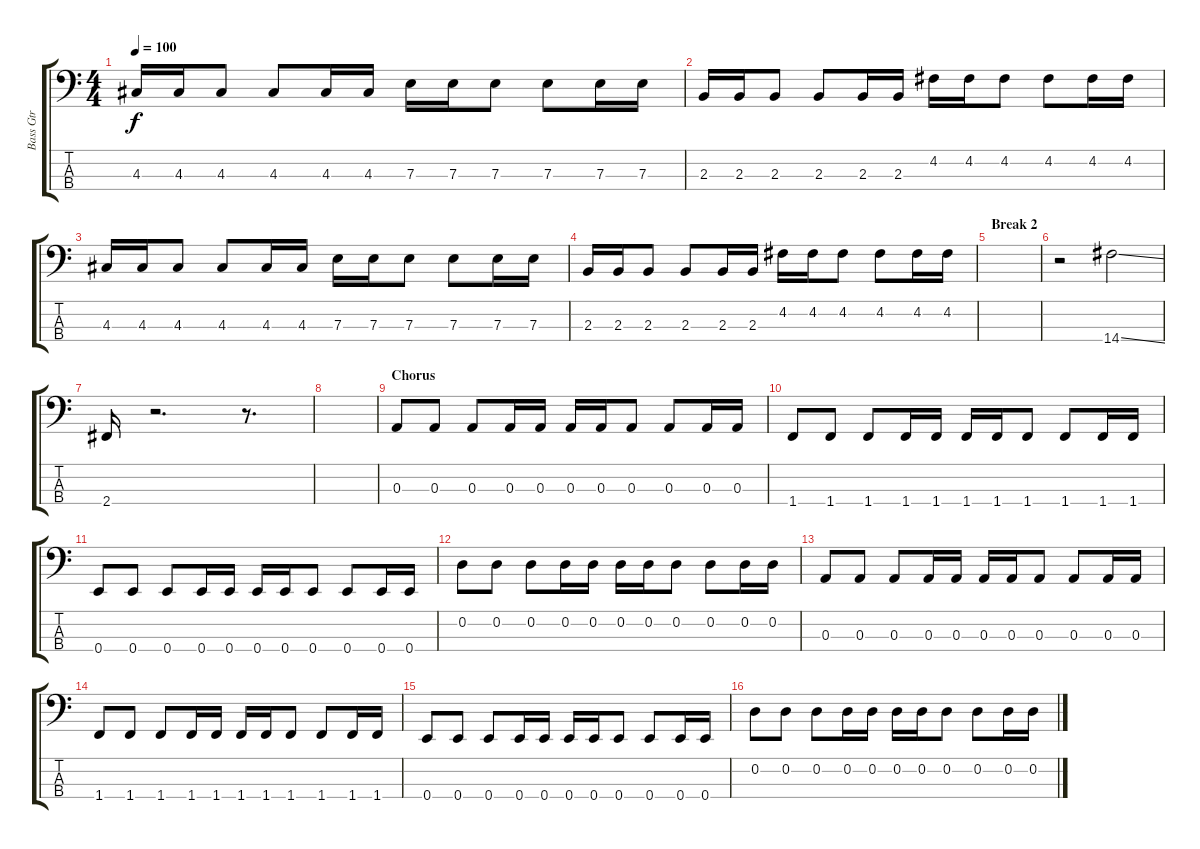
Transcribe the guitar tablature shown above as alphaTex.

\track ("Bass Gtr" "Bass Gtr") {instrument electricbasspick}
\staff {score tabs}
\tuning (G2 D2 A1 E1) {hide}
\ts (4 4)
\tempo 100
\clef f4
\ks c
4.3.16{dy f} 4.3.16 4.3.8 4.3.8 4.3.16 4.3.16 7.3.16 7.3.16 7.3.8 7.3.8 7.3.16 7.3.16 |
2.3.16 2.3.16 2.3.8 2.3.8 2.3.16 2.3.16 4.2.16 4.2.16 4.2.8 4.2.8 4.2.16 4.2.16 |
4.3.16 4.3.16 4.3.8 4.3.8 4.3.16 4.3.16 7.3.16 7.3.16 7.3.8 7.3.8 7.3.16 7.3.16 |
2.3.16 2.3.16 2.3.8 2.3.8 2.3.16 2.3.16 4.2.16 4.2.16 4.2.8 4.2.8 4.2.16 4.2.16 |
\section ("" "Break 2")
|
r.2 14.4{ss}.2 |
2.4.16 r.2{d} r.8{d} |
|
\section ("" "Chorus")
0.3.8 0.3.8 0.3.8 0.3.16 0.3.16 0.3.16 0.3.16 0.3.8 0.3.8 0.3.16 0.3.16 |
1.4.8 1.4.8 1.4.8 1.4.16 1.4.16 1.4.16 1.4.16 1.4.8 1.4.8 1.4.16 1.4.16 |
0.4.8 0.4.8 0.4.8 0.4.16 0.4.16 0.4.16 0.4.16 0.4.8 0.4.8 0.4.16 0.4.16 |
0.2.8 0.2.8 0.2.8 0.2.16 0.2.16 0.2.16 0.2.16 0.2.8 0.2.8 0.2.16 0.2.16 |
0.3.8 0.3.8 0.3.8 0.3.16 0.3.16 0.3.16 0.3.16 0.3.8 0.3.8 0.3.16 0.3.16 |
1.4.8 1.4.8 1.4.8 1.4.16 1.4.16 1.4.16 1.4.16 1.4.8 1.4.8 1.4.16 1.4.16 |
0.4.8 0.4.8 0.4.8 0.4.16 0.4.16 0.4.16 0.4.16 0.4.8 0.4.8 0.4.16 0.4.16 |
0.2.8 0.2.8 0.2.8 0.2.16 0.2.16 0.2.16 0.2.16 0.2.8 0.2.8 0.2.16 0.2.16
